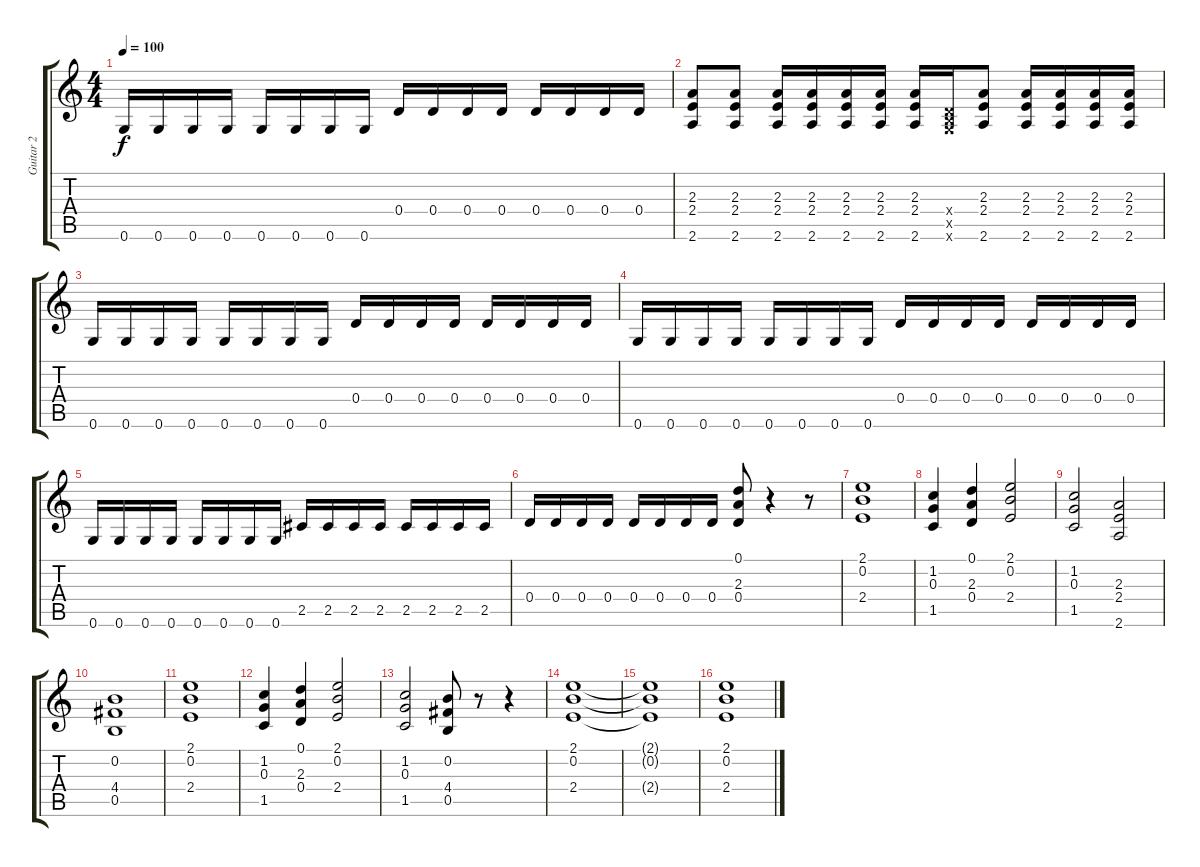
\track ("Guitar 2" "Guitar 2") {instrument distortionguitar}
\staff {score tabs}
\tuning (D4 B3 G3 D3 B2 G2) {hide}
\ts (4 4)
\tempo 100
\clef g2
\ks c
0.6.16{dy f} 0.6.16 0.6.16 0.6.16 0.6.16 0.6.16 0.6.16 0.6.16 0.4.16 0.4.16 0.4.16 0.4.16 0.4.16 0.4.16 0.4.16 0.4.16 |
(2.3 2.4 2.6).8 (2.3 2.4 2.6).8 (2.3 2.4 2.6).16 (2.3 2.4 2.6).16 (2.3 2.4 2.6).16 (2.3 2.4 2.6).16 (2.3 2.4 2.6).16 (0.4{x} 0.5{x} 0.6{x}).16 (2.3 2.4 2.6).8 (2.3 2.4 2.6).16 (2.3 2.4 2.6).16 (2.3 2.4 2.6).16 (2.3 2.4 2.6).16 |
0.6.16 0.6.16 0.6.16 0.6.16 0.6.16 0.6.16 0.6.16 0.6.16 0.4.16 0.4.16 0.4.16 0.4.16 0.4.16 0.4.16 0.4.16 0.4.16 |
0.6.16 0.6.16 0.6.16 0.6.16 0.6.16 0.6.16 0.6.16 0.6.16 0.4.16 0.4.16 0.4.16 0.4.16 0.4.16 0.4.16 0.4.16 0.4.16 |
0.6.16 0.6.16 0.6.16 0.6.16 0.6.16 0.6.16 0.6.16 0.6.16 2.5.16 2.5.16 2.5.16 2.5.16 2.5.16 2.5.16 2.5.16 2.5.16 |
0.4.16 0.4.16 0.4.16 0.4.16 0.4.16 0.4.16 0.4.16 0.4.16 (0.1 2.3 0.4).8 r.4 r.8 |
(2.1 0.2 2.4).1 |
(1.2 0.3 1.5).4 (0.1 2.3 0.4).4 (2.1 0.2 2.4).2 |
(1.2 0.3 1.5).2 (2.3 2.4 2.6).2 |
(0.2 4.4 0.5).1 |
(2.1 0.2 2.4).1 |
(1.2 0.3 1.5).4 (0.1 2.3 0.4).4 (2.1 0.2 2.4).2 |
(1.2 0.3 1.5).2 (0.2 4.4 0.5).8 r.8 r.4 |
(2.1 0.2 2.4).1 |
(2.1{t} 0.2{t} 2.4{t}).1 |
(2.1 0.2 2.4).1
